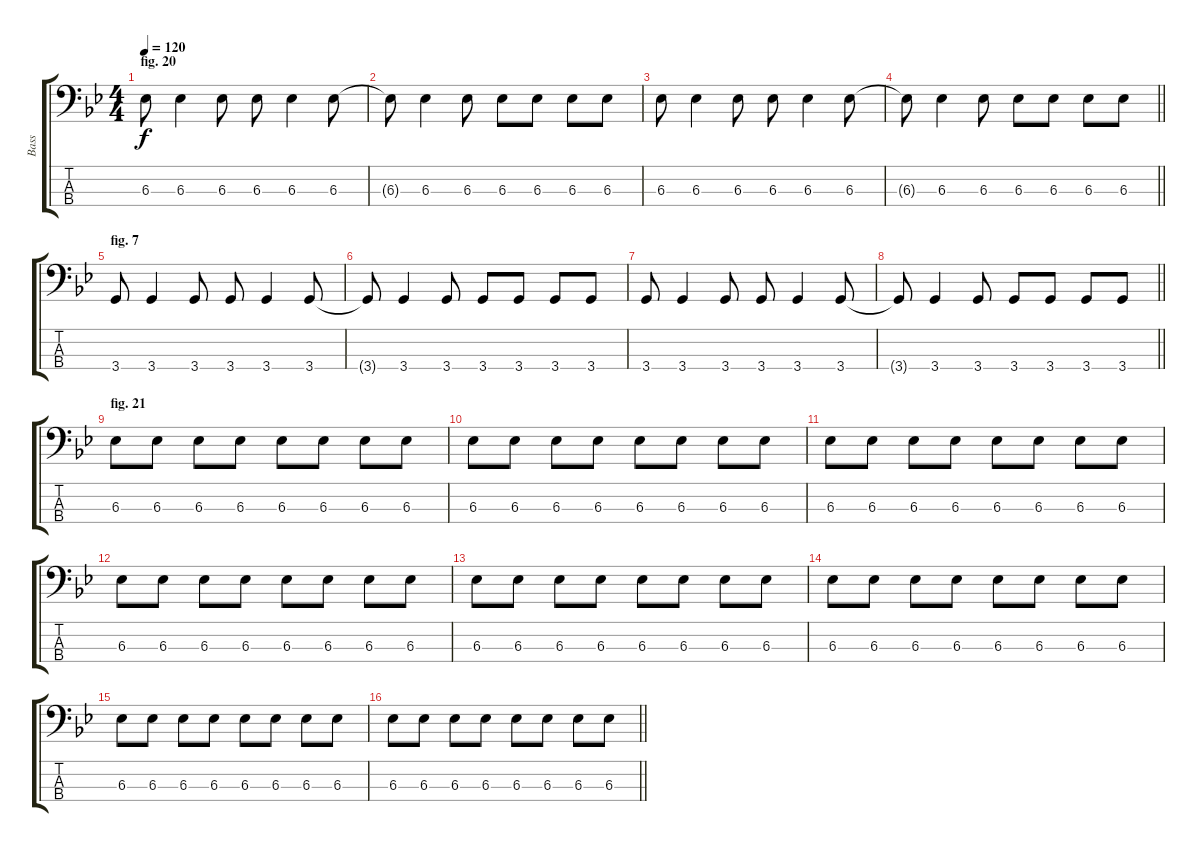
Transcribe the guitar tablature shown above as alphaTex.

\track ("Bass" "Bass") {instrument electricbassfinger}
\staff {score tabs}
\tuning (G2 D2 A1 E1) {hide}
\ts (4 4)
\section ("" "fig. 20")
\tempo 120
\clef f4
\ks gminor
6.3.8{dy f} 6.3.4 6.3.8 6.3.8 6.3.4 6.3.8 |
6.3{t}.8 6.3.4 6.3.8 6.3.8 6.3.8 6.3.8 6.3.8 |
6.3.8 6.3.4 6.3.8 6.3.8 6.3.4 6.3.8 |
\barLineRight lightlight
6.3{t}.8 6.3.4 6.3.8 6.3.8 6.3.8 6.3.8 6.3.8 |
\section ("" "fig. 7")
3.4.8 3.4.4 3.4.8 3.4.8 3.4.4 3.4.8 |
3.4{t}.8 3.4.4 3.4.8 3.4.8 3.4.8 3.4.8 3.4.8 |
3.4.8 3.4.4 3.4.8 3.4.8 3.4.4 3.4.8 |
\barLineRight lightlight
3.4{t}.8 3.4.4 3.4.8 3.4.8 3.4.8 3.4.8 3.4.8 |
\section ("" "fig. 21")
6.3.8 6.3.8 6.3.8 6.3.8 6.3.8 6.3.8 6.3.8 6.3.8 |
6.3.8 6.3.8 6.3.8 6.3.8 6.3.8 6.3.8 6.3.8 6.3.8 |
6.3.8 6.3.8 6.3.8 6.3.8 6.3.8 6.3.8 6.3.8 6.3.8 |
6.3.8 6.3.8 6.3.8 6.3.8 6.3.8 6.3.8 6.3.8 6.3.8 |
6.3.8 6.3.8 6.3.8 6.3.8 6.3.8 6.3.8 6.3.8 6.3.8 |
6.3.8 6.3.8 6.3.8 6.3.8 6.3.8 6.3.8 6.3.8 6.3.8 |
6.3.8 6.3.8 6.3.8 6.3.8 6.3.8 6.3.8 6.3.8 6.3.8 |
\barLineRight lightlight
6.3.8 6.3.8 6.3.8 6.3.8 6.3.8 6.3.8 6.3.8 6.3.8
